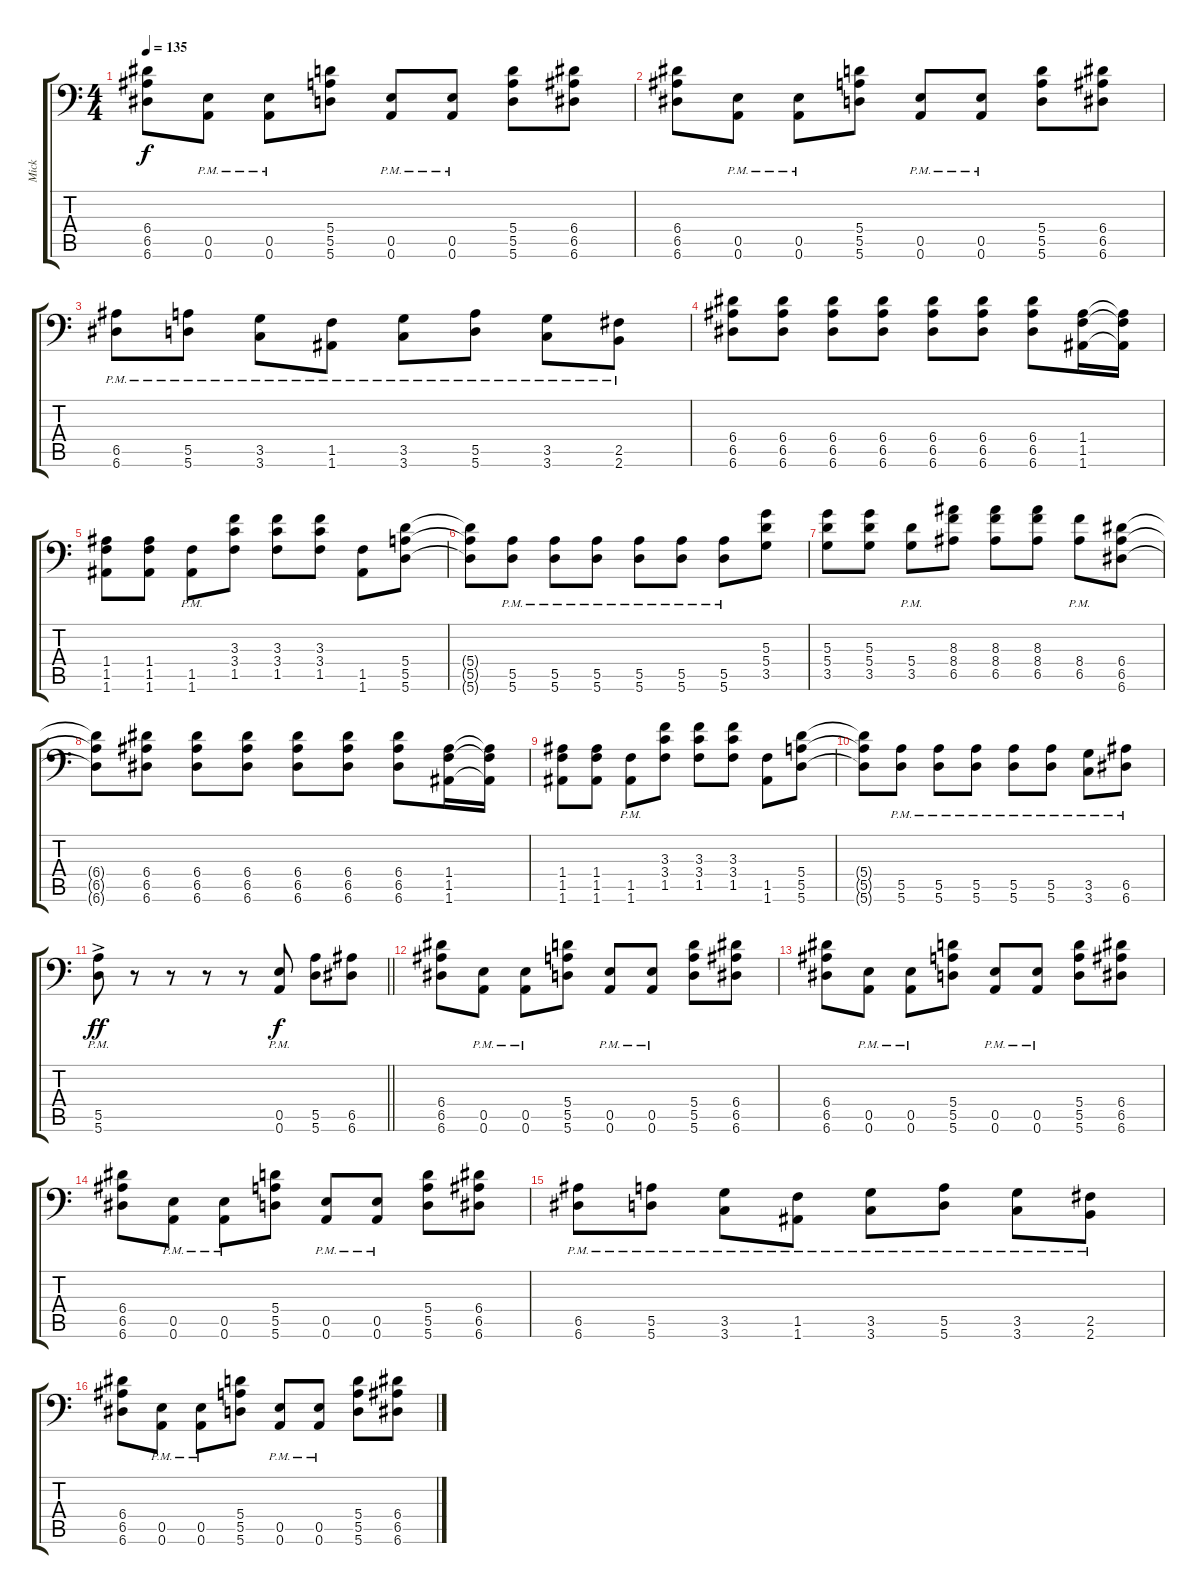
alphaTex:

\track ("Mick" "Mick") {instrument distortionguitar}
\staff {score tabs}
\tuning (B3 Gb3 D3 A2 E2 A1) {hide}
\ts (4 4)
\tempo 135
\clef f4
\ks c
(6.4 6.5 6.6).8{dy f} (0.5{pm} 0.6{pm}).8 (0.5{pm} 0.6{pm}).8 (5.4 5.5 5.6).8 (0.5{pm} 0.6{pm}).8 (0.5{pm} 0.6{pm}).8 (5.4 5.5 5.6).8 (6.4 6.5 6.6).8 |
(6.4 6.5 6.6).8 (0.5{pm} 0.6{pm}).8 (0.5{pm} 0.6{pm}).8 (5.4 5.5 5.6).8 (0.5{pm} 0.6{pm}).8 (0.5{pm} 0.6{pm}).8 (5.4 5.5 5.6).8 (6.4 6.5 6.6).8 |
(6.5{pm} 6.6{pm}).8 (5.5{pm} 5.6{pm}).8 (3.5{pm} 3.6{pm}).8 (1.5{pm} 1.6{pm}).8 (3.5{pm} 3.6{pm}).8 (5.5{pm} 5.6{pm}).8 (3.5{pm} 3.6{pm}).8 (2.5{pm} 2.6{pm}).8 |
(6.4 6.5 6.6).8 (6.4 6.5 6.6).8 (6.4 6.5 6.6).8 (6.4 6.5 6.6).8 (6.4 6.5 6.6).8 (6.4 6.5 6.6).8 (6.4 6.5 6.6).8 (1.4 1.5 1.6).16 (1.4{t} 1.5{t} 1.6{t}).16 |
(1.4 1.5 1.6).8 (1.4 1.5 1.6).8 (1.5{pm} 1.6{pm}).8 (3.3 3.4 1.5).8 (3.3 3.4 1.5).8 (3.3 3.4 1.5).8 (1.5 1.6).8 (5.4 5.5 5.6).8 |
(5.4{t} 5.5{t} 5.6{t}).8 (5.5{pm} 5.6{pm}).8 (5.5{pm} 5.6{pm}).8 (5.5{pm} 5.6{pm}).8 (5.5{pm} 5.6{pm}).8 (5.5{pm} 5.6{pm}).8 (5.5{pm} 5.6{pm}).8 (5.3 5.4 3.5).8 |
(5.3 5.4 3.5).8 (5.3 5.4 3.5).8 (5.4{pm} 3.5{pm}).8 (8.3 8.4 6.5).8 (8.3 8.4 6.5).8 (8.3 8.4 6.5).8 (8.4{pm} 6.5{pm}).8 (6.4 6.5 6.6).8 |
(6.4{t} 6.5{t} 6.6{t}).8 (6.4 6.5 6.6).8 (6.4 6.5 6.6).8 (6.4 6.5 6.6).8 (6.4 6.5 6.6).8 (6.4 6.5 6.6).8 (6.4 6.5 6.6).8 (1.4 1.5 1.6).16 (1.4{t} 1.5{t} 1.6{t}).16 |
(1.4 1.5 1.6).8 (1.4 1.5 1.6).8 (1.5{pm} 1.6{pm}).8 (3.3 3.4 1.5).8 (3.3 3.4 1.5).8 (3.3 3.4 1.5).8 (1.5 1.6).8 (5.4 5.5 5.6).8 |
(5.4{t} 5.5{t} 5.6{t}).8 (5.5{pm} 5.6{pm}).8 (5.5{pm} 5.6{pm}).8 (5.5{pm} 5.6{pm}).8 (5.5{pm} 5.6{pm}).8 (5.5{pm} 5.6{pm}).8 (3.5{pm} 3.6{pm}).8 (6.5{pm} 6.6{pm}).8 |
\barLineRight lightlight
(5.5{pm} 5.6{ac pm}).8{dy ff} r.8 r.8 r.8 r.8 (0.5{pm} 0.6{pm}).8{dy f} (5.5 5.6).8 (6.5 6.6).8 |
(6.4 6.5 6.6).8 (0.5{pm} 0.6{pm}).8 (0.5{pm} 0.6{pm}).8 (5.4 5.5 5.6).8 (0.5{pm} 0.6{pm}).8 (0.5{pm} 0.6{pm}).8 (5.4 5.5 5.6).8 (6.4 6.5 6.6).8 |
(6.4 6.5 6.6).8 (0.5{pm} 0.6{pm}).8 (0.5{pm} 0.6{pm}).8 (5.4 5.5 5.6).8 (0.5{pm} 0.6{pm}).8 (0.5{pm} 0.6{pm}).8 (5.4 5.5 5.6).8 (6.4 6.5 6.6).8 |
(6.4 6.5 6.6).8 (0.5{pm} 0.6{pm}).8 (0.5{pm} 0.6{pm}).8 (5.4 5.5 5.6).8 (0.5{pm} 0.6{pm}).8 (0.5{pm} 0.6{pm}).8 (5.4 5.5 5.6).8 (6.4 6.5 6.6).8 |
(6.5{pm} 6.6{pm}).8 (5.5{pm} 5.6{pm}).8 (3.5{pm} 3.6{pm}).8 (1.5{pm} 1.6{pm}).8 (3.5{pm} 3.6{pm}).8 (5.5{pm} 5.6{pm}).8 (3.5{pm} 3.6{pm}).8 (2.5{pm} 2.6{pm}).8 |
(6.4 6.5 6.6).8 (0.5{pm} 0.6{pm}).8 (0.5{pm} 0.6{pm}).8 (5.4 5.5 5.6).8 (0.5{pm} 0.6{pm}).8 (0.5{pm} 0.6{pm}).8 (5.4 5.5 5.6).8 (6.4 6.5 6.6).8
